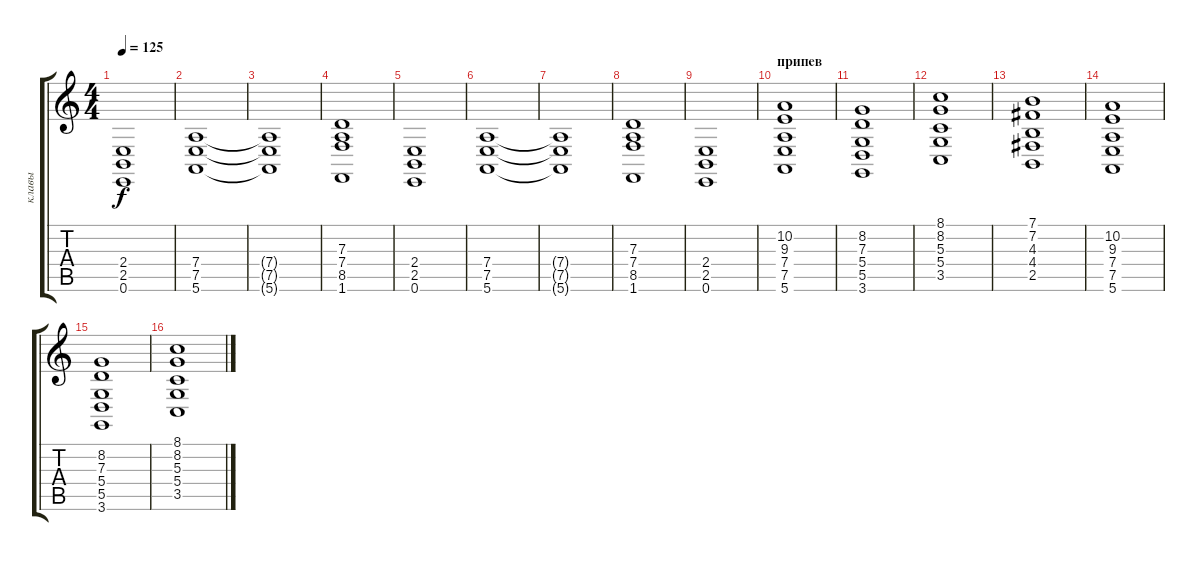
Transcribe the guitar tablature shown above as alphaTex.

\track ("клавы" "клавы") {instrument stringensemble1}
\staff {score tabs}
\tuning (E4 B3 G3 D3 A2 E2) {hide}
\ts (4 4)
\tempo 125
\clef g2
\ks c
(2.4 2.5 0.6).1{dy f} |
(7.4 7.5 5.6).1 |
(7.4{t} 7.5{t} 5.6{t}).1 |
(7.3 7.4 8.5 1.6).1 |
(2.4 2.5 0.6).1 |
(7.4 7.5 5.6).1 |
(7.4{t} 7.5{t} 5.6{t}).1 |
(7.3 7.4 8.5 1.6).1 |
(2.4 2.5 0.6).1 |
\section ("" "припев")
(10.2 9.3 7.4 7.5 5.6).1 |
(8.2 7.3 5.4 5.5 3.6).1 |
(8.1 8.2 5.3 5.4 3.5).1 |
(7.1 7.2 4.3 4.4 2.5).1 |
(10.2 9.3 7.4 7.5 5.6).1 |
(8.2 7.3 5.4 5.5 3.6).1 |
(8.1 8.2 5.3 5.4 3.5).1
